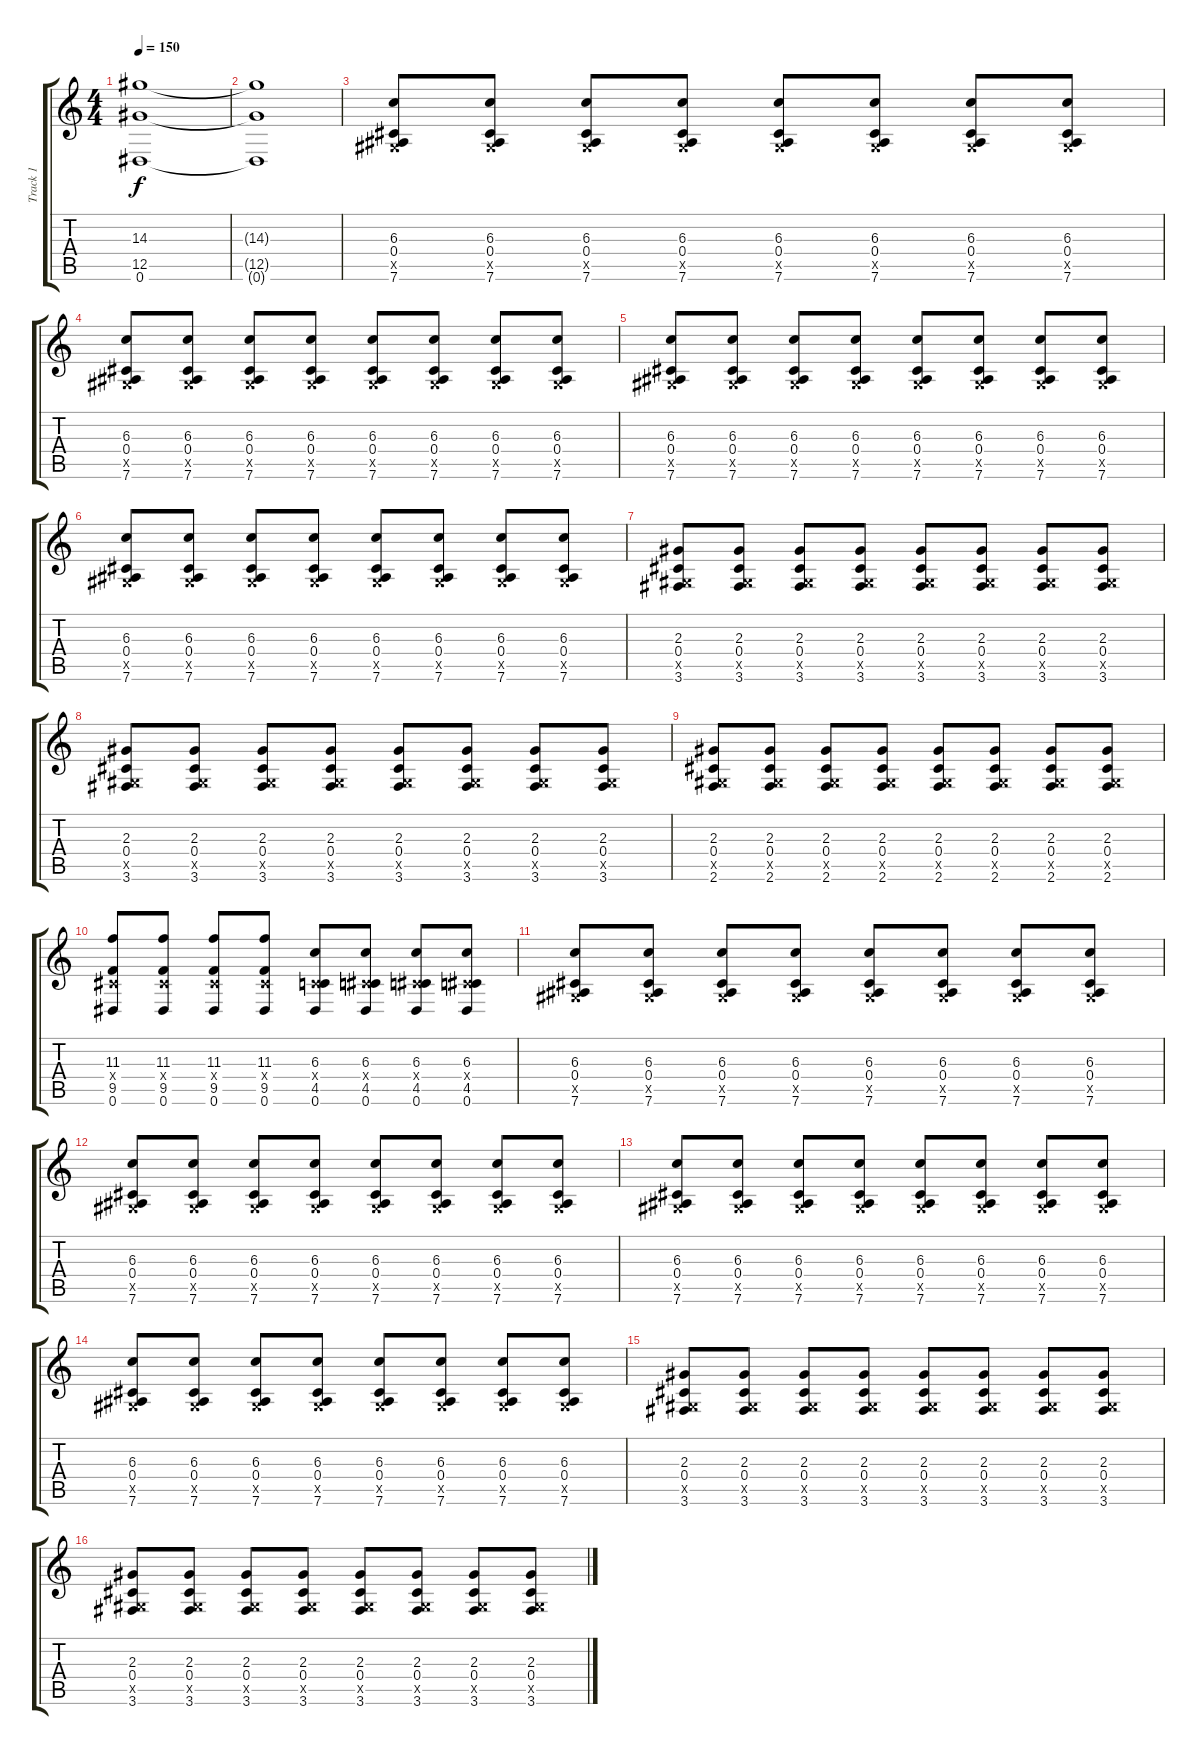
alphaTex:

\track ("Track 1" "Track 1") {instrument distortionguitar}
\staff {score tabs}
\tuning (Eb4 Bb3 Gb3 Db3 Ab2 Eb2) {hide}
\ts (4 4)
\tempo 150
\clef g2
\ks c
(14.3{t} 12.5{t} 0.6{t}).1{dy f} |
(14.3{t} 12.5{t} 0.6{t}).1 |
(6.3 0.4 0.5{x} 7.6).8 (6.3 0.4 0.5{x} 7.6).8 (6.3 0.4 0.5{x} 7.6).8 (6.3 0.4 0.5{x} 7.6).8 (6.3 0.4 0.5{x} 7.6).8 (6.3 0.4 0.5{x} 7.6).8 (6.3 0.4 0.5{x} 7.6).8 (6.3 0.4 0.5{x} 7.6).8 |
(6.3 0.4 0.5{x} 7.6).8 (6.3 0.4 0.5{x} 7.6).8 (6.3 0.4 0.5{x} 7.6).8 (6.3 0.4 0.5{x} 7.6).8 (6.3 0.4 0.5{x} 7.6).8 (6.3 0.4 0.5{x} 7.6).8 (6.3 0.4 0.5{x} 7.6).8 (6.3 0.4 0.5{x} 7.6).8 |
(6.3 0.4 0.5{x} 7.6).8 (6.3 0.4 0.5{x} 7.6).8 (6.3 0.4 0.5{x} 7.6).8 (6.3 0.4 0.5{x} 7.6).8 (6.3 0.4 0.5{x} 7.6).8 (6.3 0.4 0.5{x} 7.6).8 (6.3 0.4 0.5{x} 7.6).8 (6.3 0.4 0.5{x} 7.6).8 |
(6.3 0.4 0.5{x} 7.6).8 (6.3 0.4 0.5{x} 7.6).8 (6.3 0.4 0.5{x} 7.6).8 (6.3 0.4 0.5{x} 7.6).8 (6.3 0.4 0.5{x} 7.6).8 (6.3 0.4 0.5{x} 7.6).8 (6.3 0.4 0.5{x} 7.6).8 (6.3 0.4 0.5{x} 7.6).8 |
(2.3 0.4 0.5{x} 3.6).8 (2.3 0.4 0.5{x} 3.6).8 (2.3 0.4 0.5{x} 3.6).8 (2.3 0.4 0.5{x} 3.6).8 (2.3 0.4 0.5{x} 3.6).8 (2.3 0.4 0.5{x} 3.6).8 (2.3 0.4 0.5{x} 3.6).8 (2.3 0.4 0.5{x} 3.6).8 |
(2.3 0.4 0.5{x} 3.6).8 (2.3 0.4 0.5{x} 3.6).8 (2.3 0.4 0.5{x} 3.6).8 (2.3 0.4 0.5{x} 3.6).8 (2.3 0.4 0.5{x} 3.6).8 (2.3 0.4 0.5{x} 3.6).8 (2.3 0.4 0.5{x} 3.6).8 (2.3 0.4 0.5{x} 3.6).8 |
(2.3 0.4 0.5{x} 2.6).8 (2.3 0.4 0.5{x} 2.6).8 (2.3 0.4 0.5{x} 2.6).8 (2.3 0.4 0.5{x} 2.6).8 (2.3 0.4 0.5{x} 2.6).8 (2.3 0.4 0.5{x} 2.6).8 (2.3 0.4 0.5{x} 2.6).8 (2.3 0.4 0.5{x} 2.6).8 |
(11.3 0.4{x} 9.5 0.6).8 (11.3 0.4{x} 9.5 0.6).8 (11.3 0.4{x} 9.5 0.6).8 (11.3 0.4{x} 9.5 0.6).8 (6.3 0.4{x} 4.5 0.6).8 (6.3 0.4{x} 4.5 0.6).8 (6.3 0.4{x} 4.5 0.6).8 (6.3 0.4{x} 4.5 0.6).8 |
(6.3 0.4 0.5{x} 7.6).8 (6.3 0.4 0.5{x} 7.6).8 (6.3 0.4 0.5{x} 7.6).8 (6.3 0.4 0.5{x} 7.6).8 (6.3 0.4 0.5{x} 7.6).8 (6.3 0.4 0.5{x} 7.6).8 (6.3 0.4 0.5{x} 7.6).8 (6.3 0.4 0.5{x} 7.6).8 |
(6.3 0.4 0.5{x} 7.6).8 (6.3 0.4 0.5{x} 7.6).8 (6.3 0.4 0.5{x} 7.6).8 (6.3 0.4 0.5{x} 7.6).8 (6.3 0.4 0.5{x} 7.6).8 (6.3 0.4 0.5{x} 7.6).8 (6.3 0.4 0.5{x} 7.6).8 (6.3 0.4 0.5{x} 7.6).8 |
(6.3 0.4 0.5{x} 7.6).8 (6.3 0.4 0.5{x} 7.6).8 (6.3 0.4 0.5{x} 7.6).8 (6.3 0.4 0.5{x} 7.6).8 (6.3 0.4 0.5{x} 7.6).8 (6.3 0.4 0.5{x} 7.6).8 (6.3 0.4 0.5{x} 7.6).8 (6.3 0.4 0.5{x} 7.6).8 |
(6.3 0.4 0.5{x} 7.6).8 (6.3 0.4 0.5{x} 7.6).8 (6.3 0.4 0.5{x} 7.6).8 (6.3 0.4 0.5{x} 7.6).8 (6.3 0.4 0.5{x} 7.6).8 (6.3 0.4 0.5{x} 7.6).8 (6.3 0.4 0.5{x} 7.6).8 (6.3 0.4 0.5{x} 7.6).8 |
(2.3 0.4 0.5{x} 3.6).8 (2.3 0.4 0.5{x} 3.6).8 (2.3 0.4 0.5{x} 3.6).8 (2.3 0.4 0.5{x} 3.6).8 (2.3 0.4 0.5{x} 3.6).8 (2.3 0.4 0.5{x} 3.6).8 (2.3 0.4 0.5{x} 3.6).8 (2.3 0.4 0.5{x} 3.6).8 |
(2.3 0.4 0.5{x} 3.6).8 (2.3 0.4 0.5{x} 3.6).8 (2.3 0.4 0.5{x} 3.6).8 (2.3 0.4 0.5{x} 3.6).8 (2.3 0.4 0.5{x} 3.6).8 (2.3 0.4 0.5{x} 3.6).8 (2.3 0.4 0.5{x} 3.6).8 (2.3 0.4 0.5{x} 3.6).8
